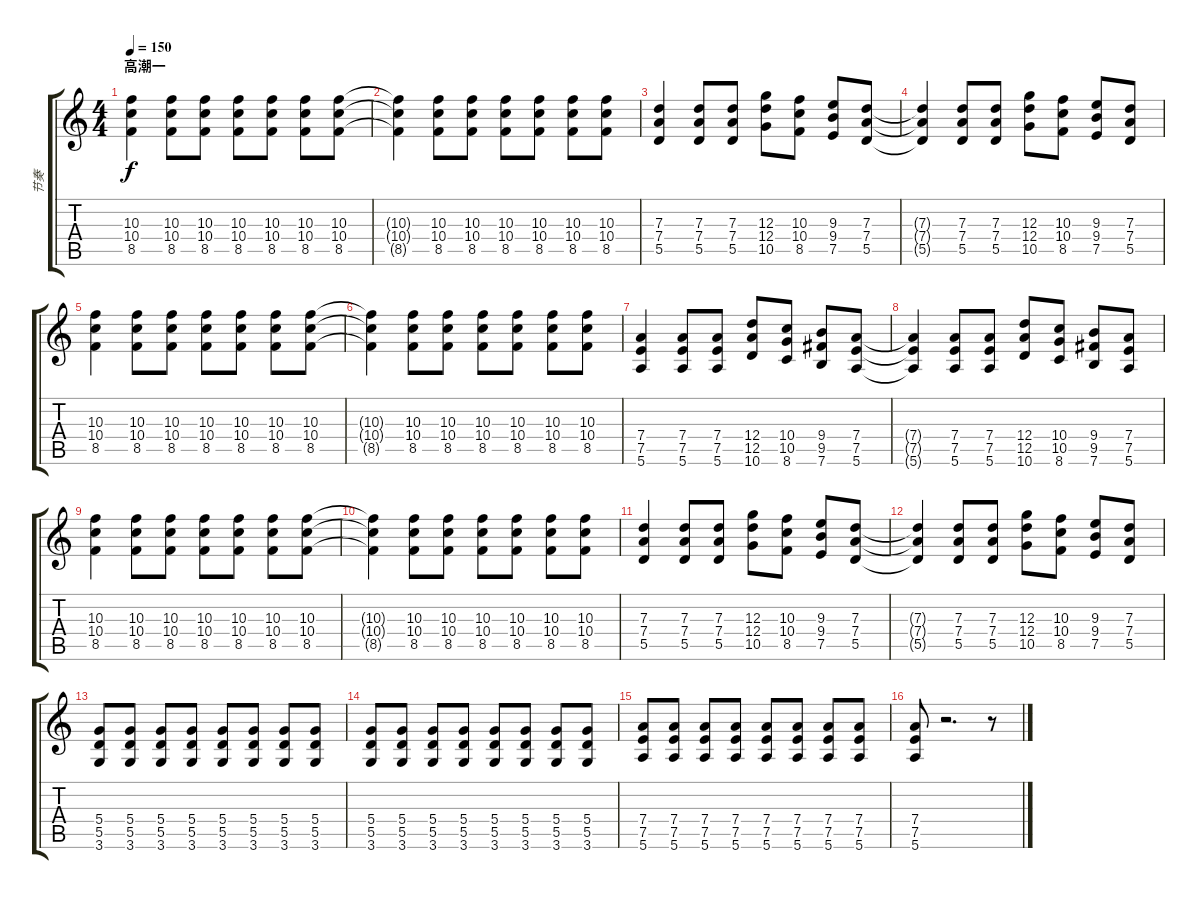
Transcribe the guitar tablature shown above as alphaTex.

\track ("节奏" "节奏") {instrument distortionguitar}
\staff {score tabs}
\tuning (E4 B3 G3 D3 A2 E2) {hide}
\ts (4 4)
\section ("" "高潮一")
\tempo 150
\clef g2
\ks c
(10.3 10.4 8.5).4{dy f} (10.3 10.4 8.5).8 (10.3 10.4 8.5).8 (10.3 10.4 8.5).8 (10.3 10.4 8.5).8 (10.3 10.4 8.5).8 (10.3 10.4 8.5).8 |
(10.3{t} 10.4{t} 8.5{t}).4 (10.3 10.4 8.5).8 (10.3 10.4 8.5).8 (10.3 10.4 8.5).8 (10.3 10.4 8.5).8 (10.3 10.4 8.5).8 (10.3 10.4 8.5).8 |
(7.3 7.4 5.5).4 (7.3 7.4 5.5).8 (7.3 7.4 5.5).8 (12.3 12.4 10.5).8 (10.3 10.4 8.5).8 (9.3 9.4 7.5).8 (7.3 7.4 5.5).8 |
(7.3{t} 7.4{t} 5.5{t}).4 (7.3 7.4 5.5).8 (7.3 7.4 5.5).8 (12.3 12.4 10.5).8 (10.3 10.4 8.5).8 (9.3 9.4 7.5).8 (7.3 7.4 5.5).8 |
(10.3 10.4 8.5).4 (10.3 10.4 8.5).8 (10.3 10.4 8.5).8 (10.3 10.4 8.5).8 (10.3 10.4 8.5).8 (10.3 10.4 8.5).8 (10.3 10.4 8.5).8 |
(10.3{t} 10.4{t} 8.5{t}).4 (10.3 10.4 8.5).8 (10.3 10.4 8.5).8 (10.3 10.4 8.5).8 (10.3 10.4 8.5).8 (10.3 10.4 8.5).8 (10.3 10.4 8.5).8 |
(7.4 7.5 5.6).4 (7.4 7.5 5.6).8 (7.4 7.5 5.6).8 (12.4 12.5 10.6).8 (10.4 10.5 8.6).8 (9.4 9.5 7.6).8 (7.4 7.5 5.6).8 |
(7.4{t} 7.5{t} 5.6{t}).4 (7.4 7.5 5.6).8 (7.4 7.5 5.6).8 (12.4 12.5 10.6).8 (10.4 10.5 8.6).8 (9.4 9.5 7.6).8 (7.4 7.5 5.6).8 |
(10.3 10.4 8.5).4 (10.3 10.4 8.5).8 (10.3 10.4 8.5).8 (10.3 10.4 8.5).8 (10.3 10.4 8.5).8 (10.3 10.4 8.5).8 (10.3 10.4 8.5).8 |
(10.3{t} 10.4{t} 8.5{t}).4 (10.3 10.4 8.5).8 (10.3 10.4 8.5).8 (10.3 10.4 8.5).8 (10.3 10.4 8.5).8 (10.3 10.4 8.5).8 (10.3 10.4 8.5).8 |
(7.3 7.4 5.5).4 (7.3 7.4 5.5).8 (7.3 7.4 5.5).8 (12.3 12.4 10.5).8 (10.3 10.4 8.5).8 (9.3 9.4 7.5).8 (7.3 7.4 5.5).8 |
(7.3{t} 7.4{t} 5.5{t}).4 (7.3 7.4 5.5).8 (7.3 7.4 5.5).8 (12.3 12.4 10.5).8 (10.3 10.4 8.5).8 (9.3 9.4 7.5).8 (7.3 7.4 5.5).8 |
(5.4 5.5 3.6).8 (5.4 5.5 3.6).8 (5.4 5.5 3.6).8 (5.4 5.5 3.6).8 (5.4 5.5 3.6).8 (5.4 5.5 3.6).8 (5.4 5.5 3.6).8 (5.4 5.5 3.6).8 |
(5.4 5.5 3.6).8 (5.4 5.5 3.6).8 (5.4 5.5 3.6).8 (5.4 5.5 3.6).8 (5.4 5.5 3.6).8 (5.4 5.5 3.6).8 (5.4 5.5 3.6).8 (5.4 5.5 3.6).8 |
(7.4 7.5 5.6).8 (7.4 7.5 5.6).8 (7.4 7.5 5.6).8 (7.4 7.5 5.6).8 (7.4 7.5 5.6).8 (7.4 7.5 5.6).8 (7.4 7.5 5.6).8 (7.4 7.5 5.6).8 |
(7.4 7.5 5.6).8 r.2{d} r.8
